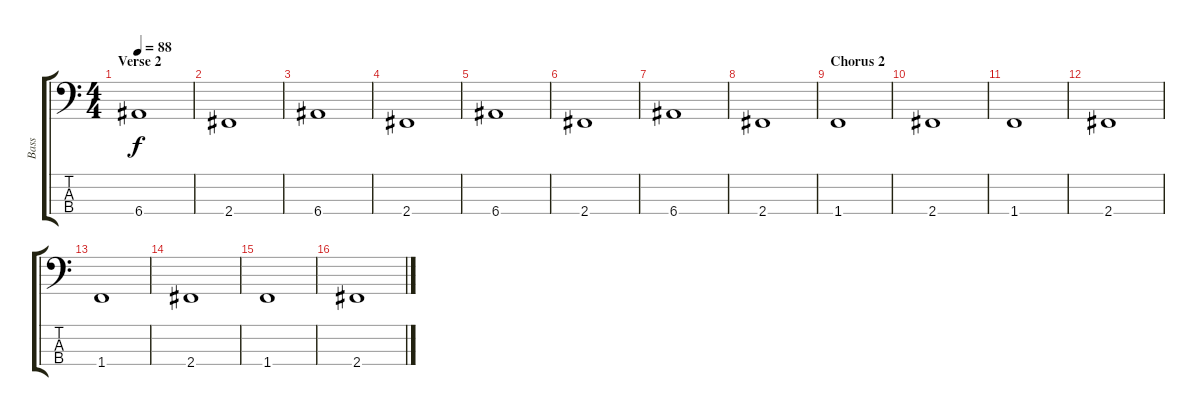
\track ("Bass" "Bass") {instrument electricbassfinger}
\staff {score tabs}
\tuning (G2 D2 A1 E1) {hide}
\ts (4 4)
\section ("" "Verse 2")
\tempo 88
\clef f4
\ks c
6.4.1{dy f} |
2.4.1 |
6.4.1 |
2.4.1 |
6.4.1 |
2.4.1 |
6.4.1 |
2.4.1 |
\section ("" "Chorus 2")
1.4.1 |
2.4.1 |
1.4.1 |
2.4.1 |
1.4.1 |
2.4.1 |
1.4.1 |
2.4.1
